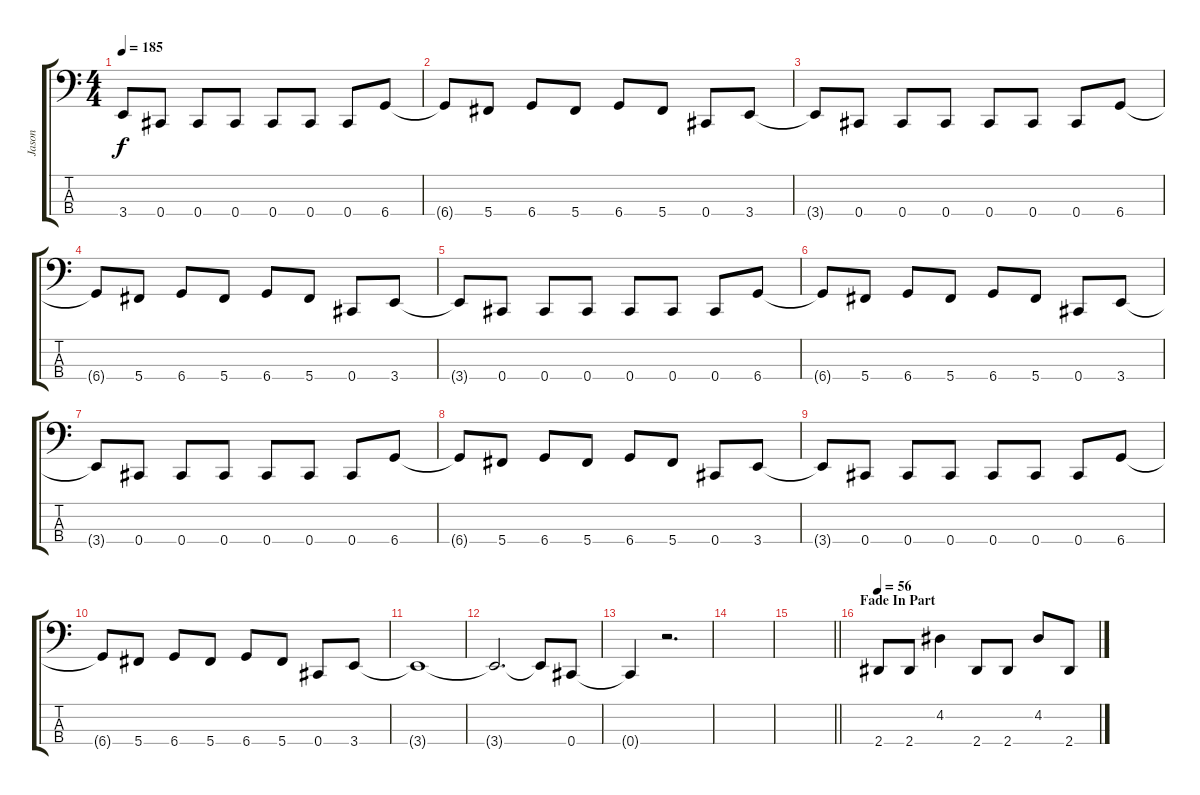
\track ("Jason" "Jason") {instrument electricbassfinger}
\staff {score tabs}
\tuning (E2 B1 Gb1 Db1) {hide}
\ts (4 4)
\tempo 185
\clef f4
\ks c
3.4{t}.8{dy f} 0.4.8 0.4.8 0.4.8 0.4.8 0.4.8 0.4.8 6.4.8 |
6.4{t}.8 5.4.8 6.4.8 5.4.8 6.4.8 5.4.8 0.4.8 3.4.8 |
3.4{t}.8 0.4.8 0.4.8 0.4.8 0.4.8 0.4.8 0.4.8 6.4.8 |
6.4{t}.8 5.4.8 6.4.8 5.4.8 6.4.8 5.4.8 0.4.8 3.4.8 |
3.4{t}.8 0.4.8 0.4.8 0.4.8 0.4.8 0.4.8 0.4.8 6.4.8 |
6.4{t}.8 5.4.8 6.4.8 5.4.8 6.4.8 5.4.8 0.4.8 3.4.8 |
3.4{t}.8 0.4.8 0.4.8 0.4.8 0.4.8 0.4.8 0.4.8 6.4.8 |
6.4{t}.8 5.4.8 6.4.8 5.4.8 6.4.8 5.4.8 0.4.8 3.4.8 |
3.4{t}.8 0.4.8 0.4.8 0.4.8 0.4.8 0.4.8 0.4.8 6.4.8 |
6.4{t}.8 5.4.8 6.4.8 5.4.8 6.4.8 5.4.8 0.4.8 3.4.8 |
3.4{t}.1 |
3.4{t}.2{d} 3.4{t}.8 0.4.8 |
0.4{t}.4 r.2{d} |
|
\barLineRight lightlight
|
\section ("" "Fade In Part")
\tempo 56
2.4.8{volume 8} 2.4.8 4.2.4 2.4.8 2.4.8 4.2.8 2.4.8
